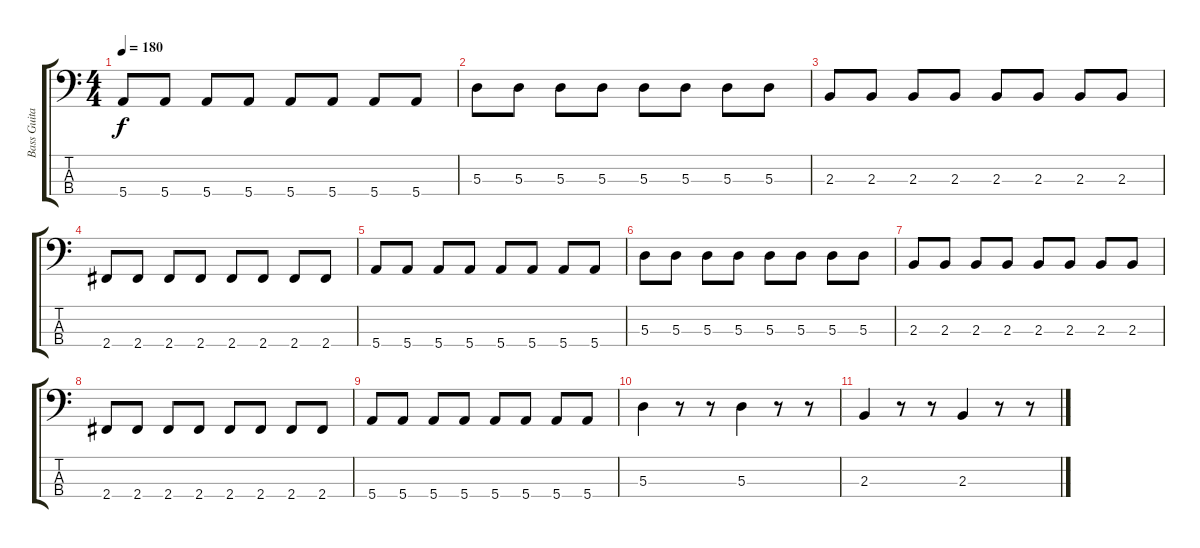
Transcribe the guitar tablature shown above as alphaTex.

\track ("Bass Guitar" "Bass Guita") {instrument electricbassfinger}
\staff {score tabs}
\tuning (G2 D2 A1 E1) {hide}
\ts (4 4)
\tempo 180
\clef f4
\ks c
5.4.8{dy f} 5.4.8 5.4.8 5.4.8 5.4.8 5.4.8 5.4.8 5.4.8 |
5.3.8 5.3.8 5.3.8 5.3.8 5.3.8 5.3.8 5.3.8 5.3.8 |
2.3.8 2.3.8 2.3.8 2.3.8 2.3.8 2.3.8 2.3.8 2.3.8 |
2.4.8 2.4.8 2.4.8 2.4.8 2.4.8 2.4.8 2.4.8 2.4.8 |
5.4.8 5.4.8 5.4.8 5.4.8 5.4.8 5.4.8 5.4.8 5.4.8 |
5.3.8 5.3.8 5.3.8 5.3.8 5.3.8 5.3.8 5.3.8 5.3.8 |
2.3.8 2.3.8 2.3.8 2.3.8 2.3.8 2.3.8 2.3.8 2.3.8 |
2.4.8 2.4.8 2.4.8 2.4.8 2.4.8 2.4.8 2.4.8 2.4.8 |
5.4.8 5.4.8 5.4.8 5.4.8 5.4.8 5.4.8 5.4.8 5.4.8 |
5.3.4 r.8 r.8 5.3.4 r.8 r.8 |
2.3.4 r.8 r.8 2.3.4 r.8 r.8
